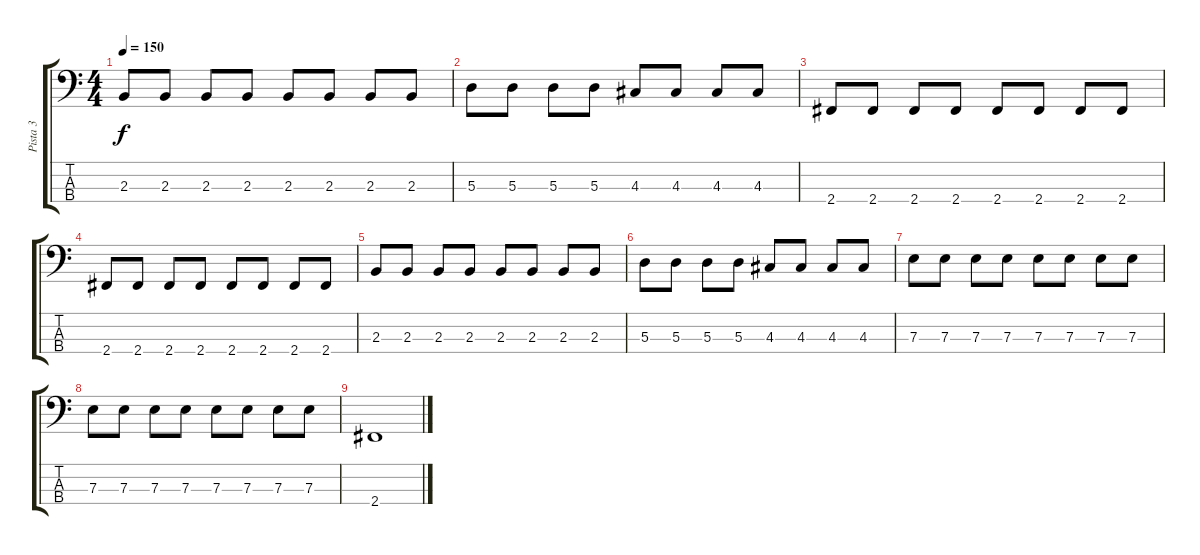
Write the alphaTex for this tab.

\track ("Pista 3" "Pista 3") {instrument electricbassfinger}
\staff {score tabs}
\tuning (G2 D2 A1 E1) {hide}
\ts (4 4)
\tempo 150
\clef f4
\ks c
2.3.8{dy f} 2.3.8 2.3.8 2.3.8 2.3.8 2.3.8 2.3.8 2.3.8 |
5.3.8 5.3.8 5.3.8 5.3.8 4.3.8 4.3.8 4.3.8 4.3.8 |
2.4.8 2.4.8 2.4.8 2.4.8 2.4.8 2.4.8 2.4.8 2.4.8 |
2.4.8 2.4.8 2.4.8 2.4.8 2.4.8 2.4.8 2.4.8 2.4.8 |
2.3.8 2.3.8 2.3.8 2.3.8 2.3.8 2.3.8 2.3.8 2.3.8 |
5.3.8 5.3.8 5.3.8 5.3.8 4.3.8 4.3.8 4.3.8 4.3.8 |
7.3.8 7.3.8 7.3.8 7.3.8 7.3.8 7.3.8 7.3.8 7.3.8 |
7.3.8 7.3.8 7.3.8 7.3.8 7.3.8 7.3.8 7.3.8 7.3.8 |
2.4.1
